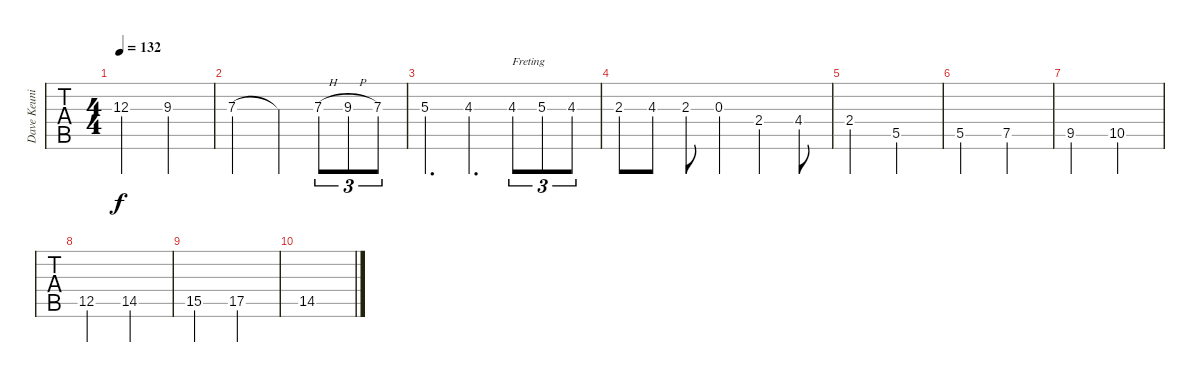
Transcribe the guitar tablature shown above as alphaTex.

\track ("Dave Keuning's lead guitar" "Dave Keuni") {instrument overdrivenguitar}
\staff {tabs}
\tuning (Eb4 Bb3 Gb3 Db3 Ab2 Db2) {hide}
\ts (4 4)
\tempo 132
\clef g2
\ks c
12.3.2{dy f} 9.3.2 |
7.3.2 7.3{t}.4 7.3{h}.8{tu (3 2)} 9.3{h}.8{tu (3 2)} 7.3.8{tu (3 2)} |
5.3.4{d} 4.3.4{d} 4.3.8{tu (3 2) txt "Freting"} 5.3.8{tu (3 2)} 4.3.8{tu (3 2)} |
2.3.8 4.3.8 2.3.8 0.3.4 2.4.4 4.4.8 |
2.4.2 5.5.2 |
5.5.2 7.5.2 |
9.5.2 10.5.2 |
12.5.2 14.5.2 |
15.5.2 17.5.2 |
14.5.1
